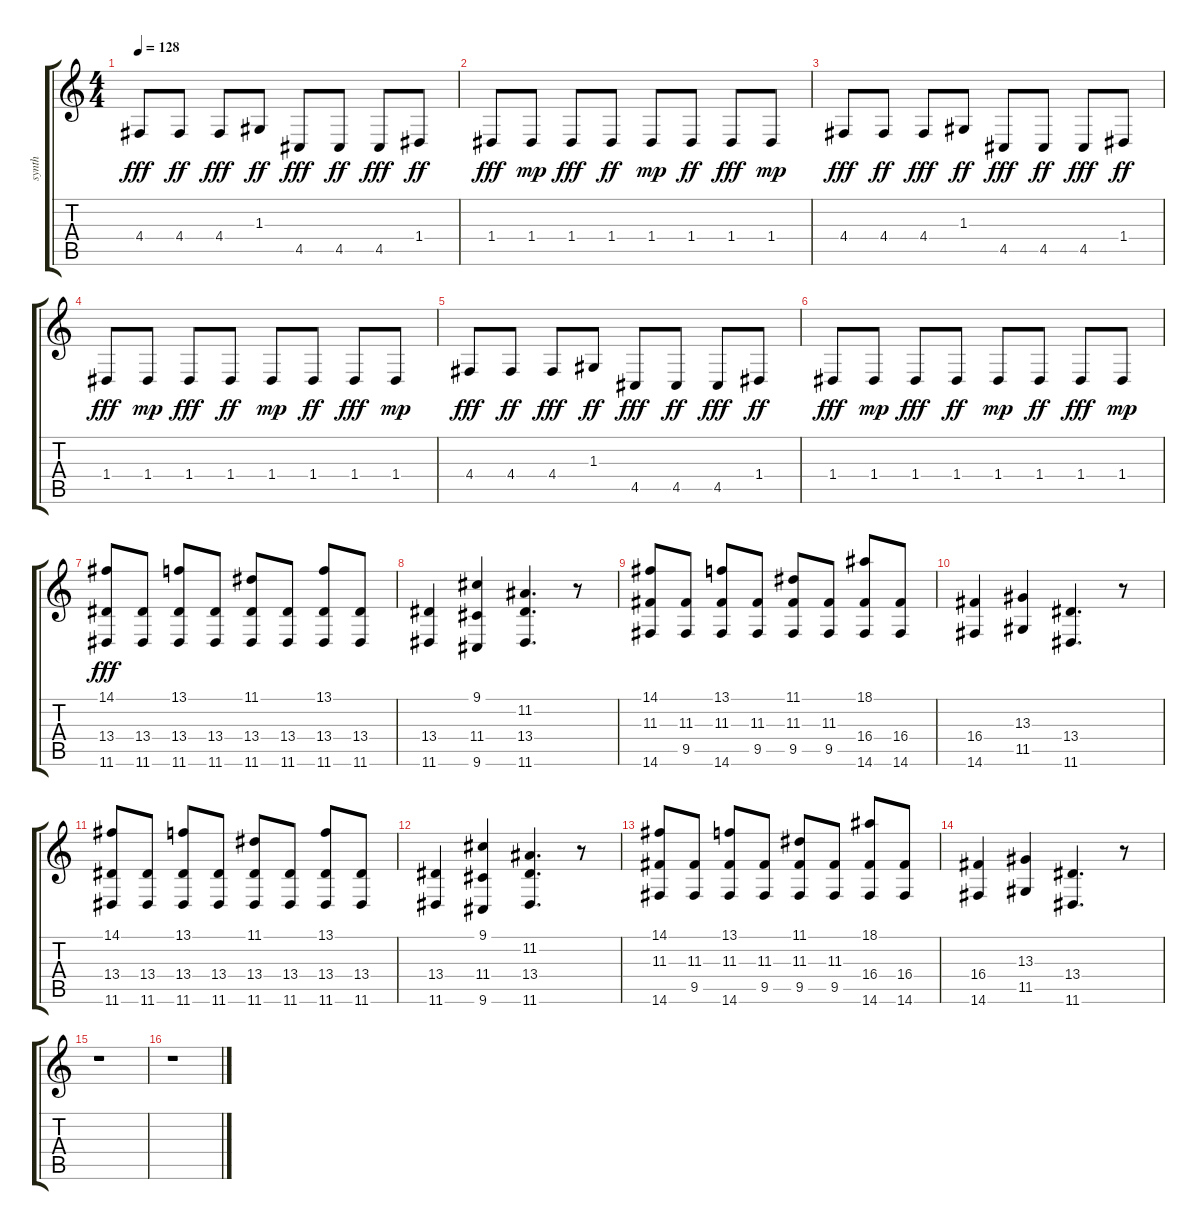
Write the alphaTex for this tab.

\track ("synth" "synth") {instrument pad3polysynth}
\staff {score tabs}
\tuning (E4 B3 G3 D3 A2 E2) {hide}
\ts (4 4)
\tempo 128
\clef g2
\ks c
4.4.8{dy fff} 4.4.8{dy ff} 4.4.8{dy fff} 1.3.8{dy ff} 4.5.8{dy fff} 4.5.8{dy ff} 4.5.8{dy fff} 1.4.8{dy ff} |
1.4.8{dy fff} 1.4.8{dy mp} 1.4.8{dy fff} 1.4.8{dy ff} 1.4.8{dy mp} 1.4.8{dy ff} 1.4.8{dy fff} 1.4.8{dy mp} |
4.4.8{dy fff} 4.4.8{dy ff} 4.4.8{dy fff} 1.3.8{dy ff} 4.5.8{dy fff} 4.5.8{dy ff} 4.5.8{dy fff} 1.4.8{dy ff} |
1.4.8{dy fff} 1.4.8{dy mp} 1.4.8{dy fff} 1.4.8{dy ff} 1.4.8{dy mp} 1.4.8{dy ff} 1.4.8{dy fff} 1.4.8{dy mp} |
4.4.8{dy fff} 4.4.8{dy ff} 4.4.8{dy fff} 1.3.8{dy ff} 4.5.8{dy fff} 4.5.8{dy ff} 4.5.8{dy fff} 1.4.8{dy ff} |
1.4.8{dy fff} 1.4.8{dy mp} 1.4.8{dy fff} 1.4.8{dy ff} 1.4.8{dy mp} 1.4.8{dy ff} 1.4.8{dy fff} 1.4.8{dy mp} |
(14.1 13.4 11.6).8{dy fff} (13.4 11.6).8 (13.1 13.4 11.6).8 (13.4 11.6).8 (11.1 13.4 11.6).8 (13.4 11.6).8 (13.1 13.4 11.6).8 (13.4 11.6).8 |
(13.4 11.6).4 (9.1 11.4 9.6).4 (11.2 13.4 11.6).4{d} r.8 |
(14.1 11.3 14.6).8 (11.3 9.5).8 (13.1 11.3 14.6).8 (11.3 9.5).8 (11.1 11.3 9.5).8 (11.3 9.5).8 (18.1 16.4 14.6).8 (16.4 14.6).8 |
(16.4 14.6).4 (13.3 11.5).4 (13.4 11.6).4{d} r.8 |
(14.1 13.4 11.6).8 (13.4 11.6).8 (13.1 13.4 11.6).8 (13.4 11.6).8 (11.1 13.4 11.6).8 (13.4 11.6).8 (13.1 13.4 11.6).8 (13.4 11.6).8 |
(13.4 11.6).4 (9.1 11.4 9.6).4 (11.2 13.4 11.6).4{d} r.8 |
(14.1 11.3 14.6).8 (11.3 9.5).8 (13.1 11.3 14.6).8 (11.3 9.5).8 (11.1 11.3 9.5).8 (11.3 9.5).8 (18.1 16.4 14.6).8 (16.4 14.6).8 |
(16.4 14.6).4 (13.3 11.5).4 (13.4 11.6).4{d} r.8 |
r.1 |
r.1
